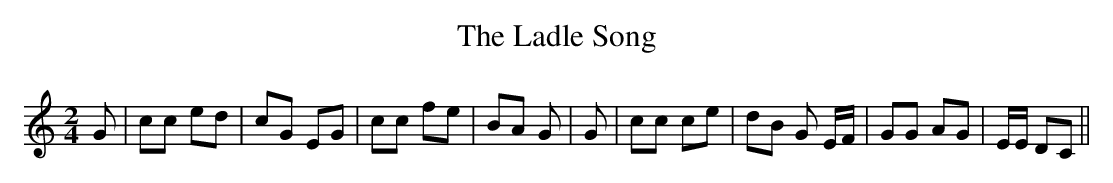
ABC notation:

X:1
T:The Ladle Song
M:2/4
L:1/8
K:C
 G| cc ed| cG EG| cc fe| BA G| G| cc ce| dB G E/2F/2| GG AG| E/2E/2 DC||\
